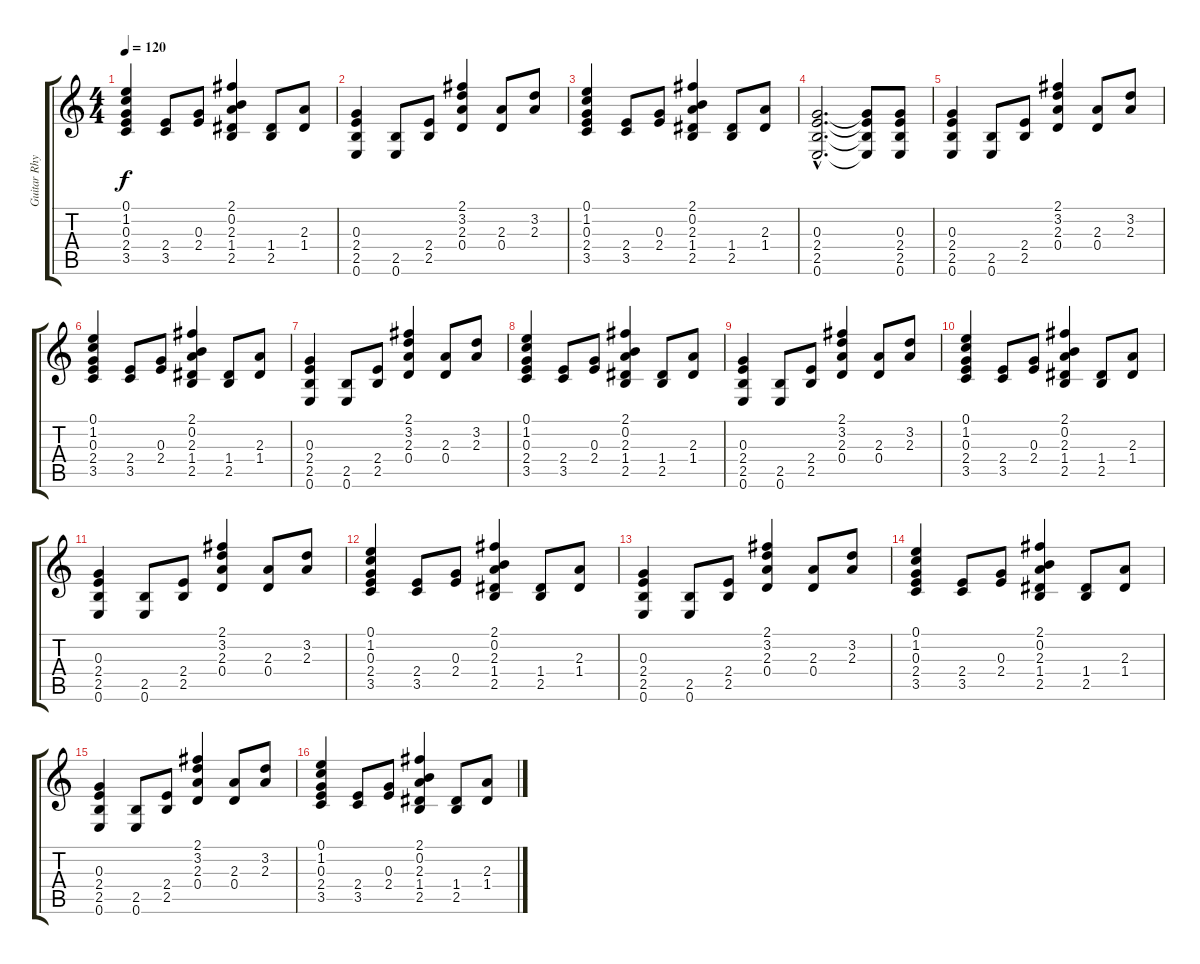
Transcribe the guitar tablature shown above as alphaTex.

\track ("Guitar Rhythm 2" "Guitar Rhy") {instrument acousticguitarnylon}
\staff {score tabs}
\tuning (E4 B3 G3 D3 A2 E2) {hide}
\ts (4 4)
\tempo 120
\clef g2
\ks c
(0.1 1.2 0.3 2.4 3.5).4{dy f} (2.4 3.5).8 (0.3 2.4).8 (2.1 0.2 2.3 1.4 2.5).4 (1.4 2.5).8 (2.3 1.4).8 |
(0.3 2.4 2.5 0.6).4 (2.5 0.6).8 (2.4 2.5).8 (2.1 3.2 2.3 0.4).4 (2.3 0.4).8 (3.2 2.3).8 |
(0.1 1.2 0.3 2.4 3.5).4 (2.4 3.5).8 (0.3 2.4).8 (2.1 0.2 2.3 1.4 2.5).4 (1.4 2.5).8 (2.3 1.4).8 |
(0.3{hac} 2.4{hac} 2.5{hac} 0.6{hac}).2{d} (0.3{t} 2.4{t} 2.5{t} 0.6{t}).8 (0.3 2.4 2.5 0.6).8 |
(0.3 2.4 2.5 0.6).4{volume 13} (2.5 0.6).8 (2.4 2.5).8 (2.1 3.2 2.3 0.4).4 (2.3 0.4).8 (3.2 2.3).8 |
(0.1 1.2 0.3 2.4 3.5).4 (2.4 3.5).8 (0.3 2.4).8 (2.1 0.2 2.3 1.4 2.5).4 (1.4 2.5).8 (2.3 1.4).8 |
(0.3 2.4 2.5 0.6).4 (2.5 0.6).8 (2.4 2.5).8 (2.1 3.2 2.3 0.4).4 (2.3 0.4).8 (3.2 2.3).8 |
(0.1 1.2 0.3 2.4 3.5).4 (2.4 3.5).8 (0.3 2.4).8 (2.1 0.2 2.3 1.4 2.5).4 (1.4 2.5).8 (2.3 1.4).8 |
(0.3 2.4 2.5 0.6).4{volume 13} (2.5 0.6).8 (2.4 2.5).8 (2.1 3.2 2.3 0.4).4 (2.3 0.4).8 (3.2 2.3).8 |
(0.1 1.2 0.3 2.4 3.5).4 (2.4 3.5).8 (0.3 2.4).8 (2.1 0.2 2.3 1.4 2.5).4 (1.4 2.5).8 (2.3 1.4).8 |
(0.3 2.4 2.5 0.6).4 (2.5 0.6).8 (2.4 2.5).8 (2.1 3.2 2.3 0.4).4 (2.3 0.4).8 (3.2 2.3).8 |
(0.1 1.2 0.3 2.4 3.5).4 (2.4 3.5).8 (0.3 2.4).8 (2.1 0.2 2.3 1.4 2.5).4 (1.4 2.5).8 (2.3 1.4).8 |
(0.3 2.4 2.5 0.6).4 (2.5 0.6).8 (2.4 2.5).8 (2.1 3.2 2.3 0.4).4 (2.3 0.4).8 (3.2 2.3).8 |
(0.1 1.2 0.3 2.4 3.5).4 (2.4 3.5).8 (0.3 2.4).8 (2.1 0.2 2.3 1.4 2.5).4 (1.4 2.5).8 (2.3 1.4).8 |
(0.3 2.4 2.5 0.6).4 (2.5 0.6).8 (2.4 2.5).8 (2.1 3.2 2.3 0.4).4 (2.3 0.4).8 (3.2 2.3).8 |
(0.1 1.2 0.3 2.4 3.5).4 (2.4 3.5).8 (0.3 2.4).8 (2.1 0.2 2.3 1.4 2.5).4 (1.4 2.5).8 (2.3 1.4).8
